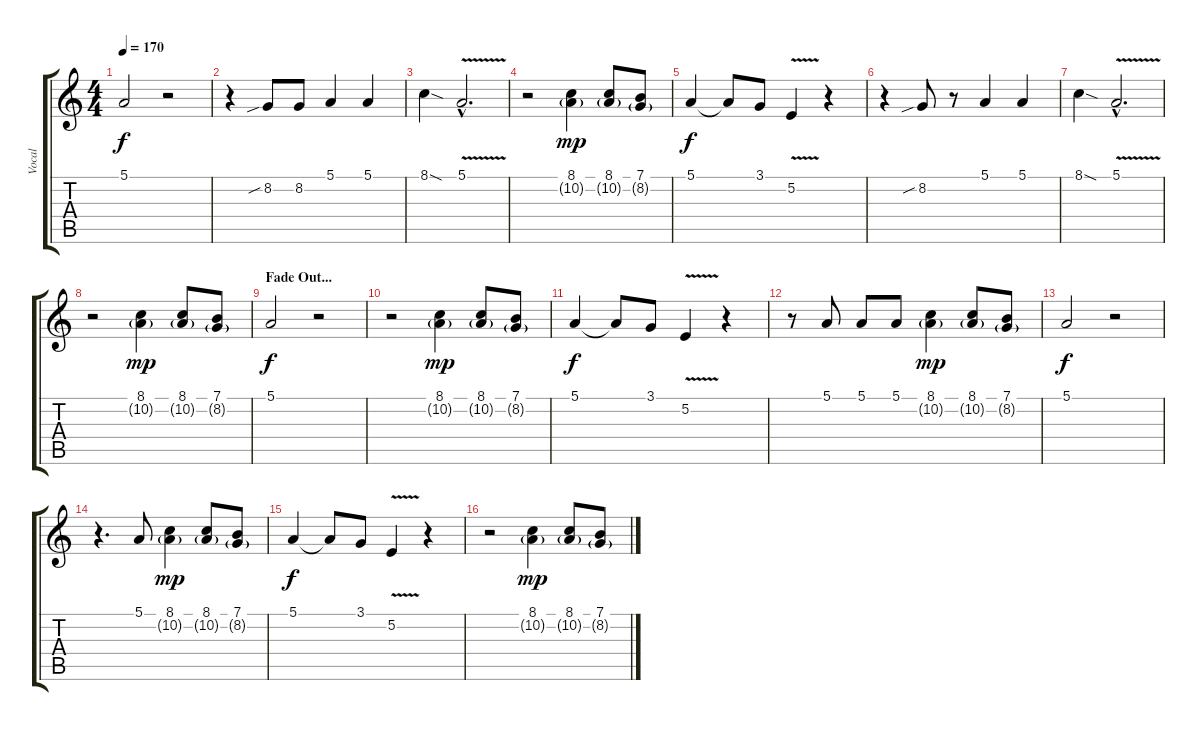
\track ("Vocal" "Vocal") {instrument oboe}
\staff {score tabs}
\tuning (E4 B3 G3 D3 A2 E2) {hide}
\ts (4 4)
\tempo 170
\clef g2
\ks c
5.1.2{dy f} r.2 |
r.4 8.2{sib}.8 8.2.8 5.1.4 5.1.4 |
8.1{sod}.4 5.1{v hac}.2{d} |
r.2 (8.1 10.2{g}).4{dy mp} (8.1 10.2{g}).8 (7.1 8.2{g}).8 |
5.1.4{dy f} 5.1{t}.8 3.1.8 5.2{v}.4 r.4 |
r.4 8.2{sib}.8 r.8 5.1.4 5.1.4 |
8.1{sod}.4 5.1{v hac}.2{d} |
r.2 (8.1 10.2{g}).4{dy mp} (8.1 10.2{g}).8 (7.1 8.2{g}).8 |
\section ("" "Fade Out...")
5.1.2{dy f} r.2 |
r.2 (8.1 10.2{g}).4{dy mp} (8.1 10.2{g}).8 (7.1 8.2{g}).8 |
5.1.4{dy f} 5.1{t}.8 3.1.8 5.2{v}.4 r.4 |
r.8 5.1.8 5.1.8 5.1.8 (8.1 10.2{g}).4{dy mp} (8.1 10.2{g}).8 (7.1 8.2{g}).8 |
5.1.2{dy f} r.2 |
r.4{d} 5.1.8 (8.1 10.2{g}).4{dy mp} (8.1 10.2{g}).8 (7.1 8.2{g}).8 |
5.1.4{dy f} 5.1{t}.8 3.1.8 5.2{v}.4 r.4 |
r.2 (8.1 10.2{g}).4{dy mp} (8.1 10.2{g}).8 (7.1 8.2{g}).8
